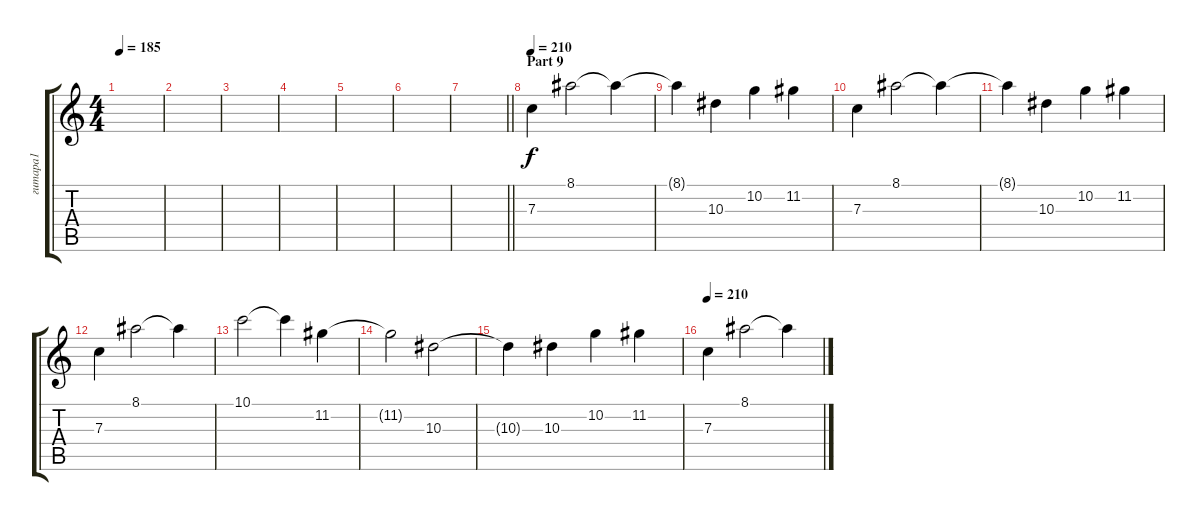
\track ("гитара1" "гитара1") {instrument acousticguitarsteel}
\staff {score tabs}
\tuning (D4 A3 F3 C3 G2 C2) {hide}
\ts (4 4)
\tempo 185
\clef g2
\ks c
|
|
|
|
|
|
\barLineRight lightlight
|
\section ("" "Part 9")
\tempo 210
7.3.4{dy f volume 11} 8.1.2 8.1{t}.4 |
8.1{t}.4 10.3.4 10.2.4 11.2.4 |
7.3.4 8.1.2 8.1{t}.4 |
8.1{t}.4 10.3.4 10.2.4 11.2.4 |
7.3.4 8.1.2 8.1{t}.4 |
10.1.2 10.1{t}.4 11.2.4 |
11.2{t}.2 10.3.2 |
10.3{t}.4 10.3.4 10.2.4 11.2.4 |
\tempo 210
7.3.4 8.1.2 8.1{t}.4
